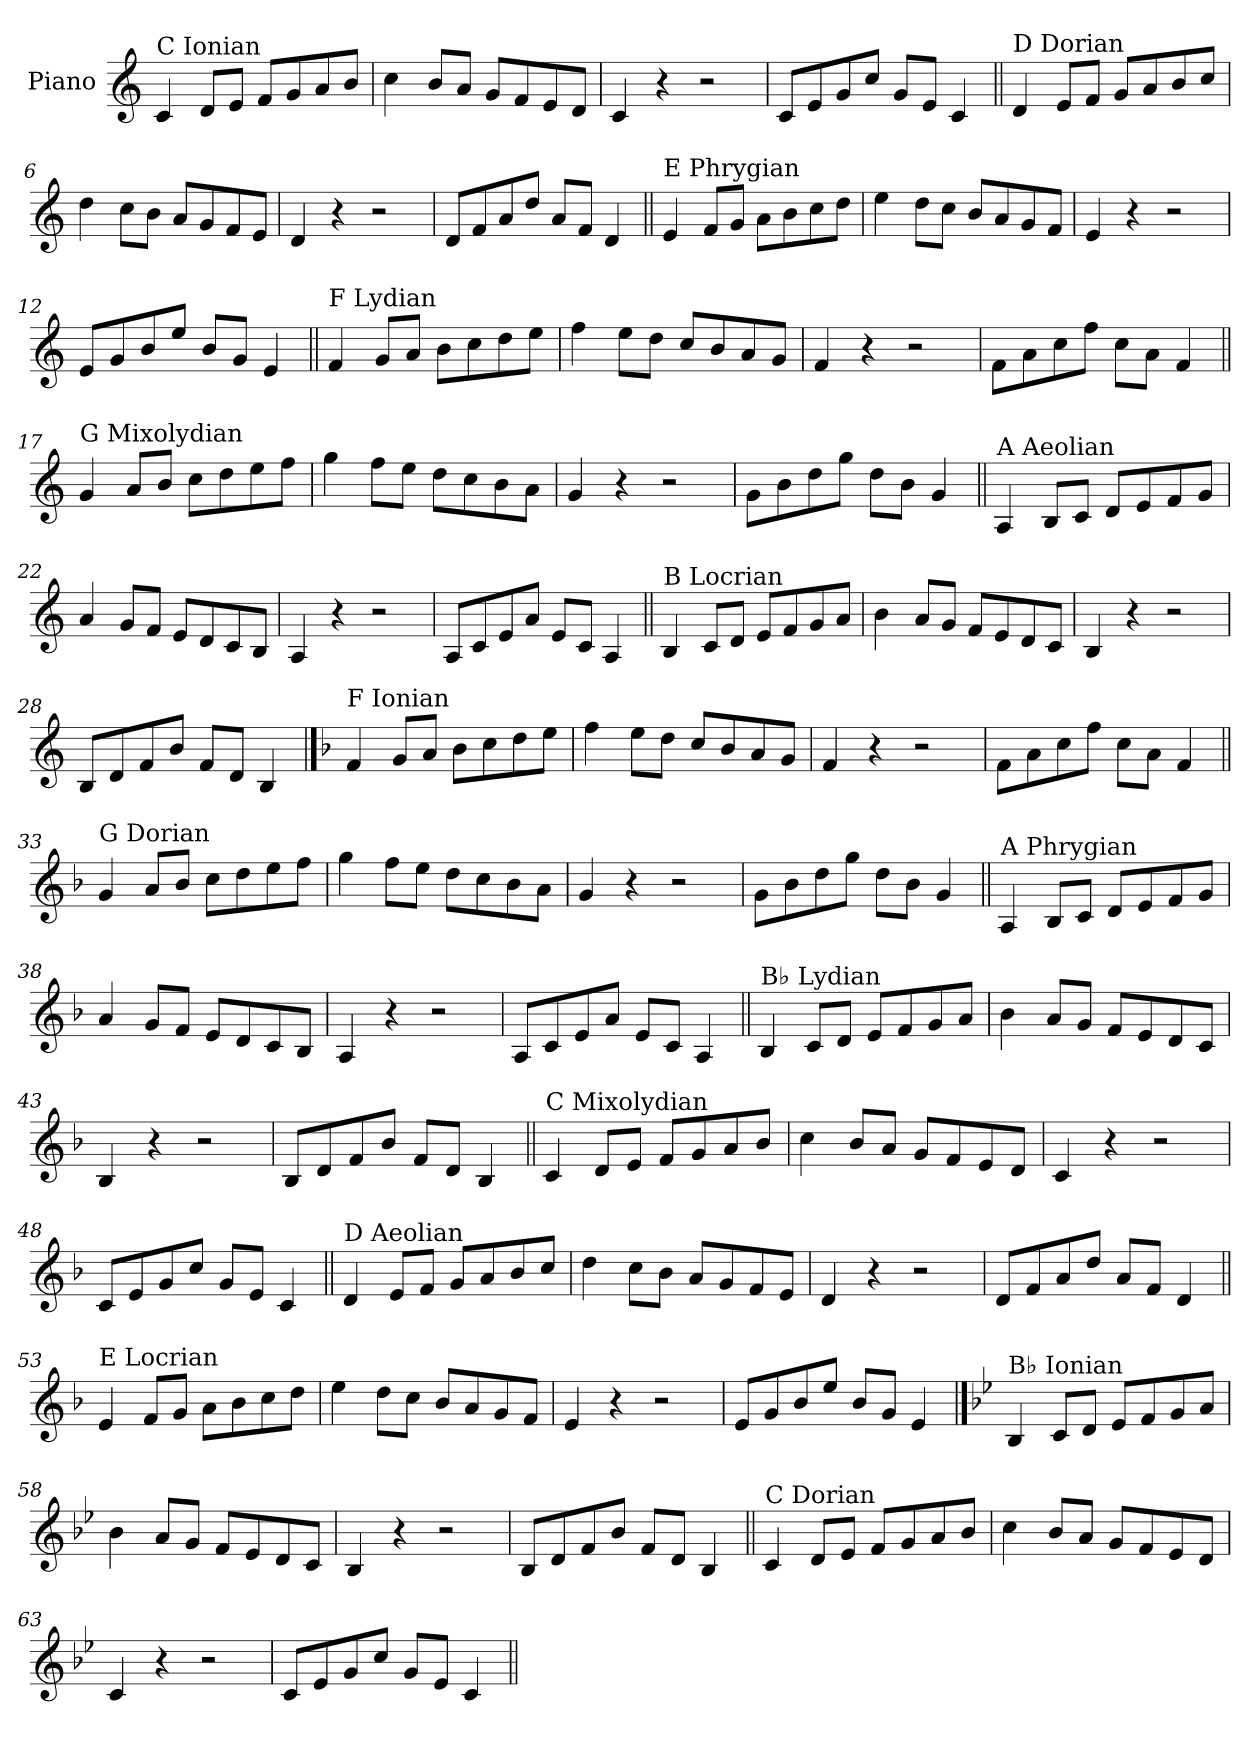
**kern
*part1
*staff1
*I"Piano
*I'Pno.
*clefG2
*k[]
=1
!LO:TX:a:t=C Ionian
4c/
8d/L
8e/J
8f/L
8g/
8a/
8b/J
=2
4cc\
8b/L
8a/J
8g/L
8f/
8e/
8d/J
=3
4c/
4r
2r
=4
8c/L
8e/
8g/
8cc/J
8g/L
8e/J
4c/
!!LO:LB:g=z
=5||
!LO:TX:a:t=D Dorian
4d/
8e/L
8f/J
8g/L
8a/
8b/
8cc/J
=6
4dd\
8cc\L
8b\J
8a/L
8g/
8f/
8e/J
=7
4d/
4r
2r
=8
8d/L
8f/
8a/
8dd/J
8a/L
8f/J
4d/
!!LO:LB:g=z
=9||
!LO:TX:a:t=E Phrygian
4e/
8f/L
8g/J
8a\L
8b\
8cc\
8dd\J
=10
4ee\
8dd\L
8cc\J
8b/L
8a/
8g/
8f/J
=11
4e/
4r
2r
=12
8e/L
8g/
8b/
8ee/J
8b/L
8g/J
4e/
!!LO:LB:g=z
=13||
!LO:TX:a:t=F Lydian
4f/
8g/L
8a/J
8b\L
8cc\
8dd\
8ee\J
=14
4ff\
8ee\L
8dd\J
8cc/L
8b/
8a/
8g/J
=15
4f/
4r
2r
=16
8f\L
8a\
8cc\
8ff\J
8cc\L
8a\J
4f/
!!LO:LB:g=z
=17||
!LO:TX:a:t=G Mixolydian
4g/
8a/L
8b/J
8cc\L
8dd\
8ee\
8ff\J
=18
4gg\
8ff\L
8ee\J
8dd\L
8cc\
8b\
8a\J
=19
4g/
4r
2r
=20
8g\L
8b\
8dd\
8gg\J
8dd\L
8b\J
4g/
!!LO:LB:g=z
=21||
!LO:TX:a:t=A Aeolian
4A/
8B/L
8c/J
8d/L
8e/
8f/
8g/J
=22
4a/
8g/L
8f/J
8e/L
8d/
8c/
8B/J
=23
4A/
4r
2r
=24
8A/L
8c/
8e/
8a/J
8e/L
8c/J
4A/
!!LO:LB:g=z
=25||
!LO:TX:a:t=B Locrian
4B/
8c/L
8d/J
8e/L
8f/
8g/
8a/J
=26
4b\
8a/L
8g/J
8f/L
8e/
8d/
8c/J
=27
4B/
4r
2r
=28
8B/L
8d/
8f/
8b/J
8f/L
8d/J
4B/
!!LO:PB:g=z
==29
*k[b-]
!LO:TX:a:t=F Ionian
4f/
8g/L
8a/J
8b-\L
8cc\
8dd\
8ee\J
=30
4ff\
8ee\L
8dd\J
8cc/L
8b-/
8a/
8g/J
=31
4f/
4r
2r
=32
8f\L
8a\
8cc\
8ff\J
8cc\L
8a\J
4f/
!!LO:LB:g=z
=33||
!LO:TX:a:t=G Dorian
4g/
8a/L
8b-/J
8cc\L
8dd\
8ee\
8ff\J
=34
4gg\
8ff\L
8ee\J
8dd\L
8cc\
8b-\
8a\J
=35
4g/
4r
2r
=36
8g\L
8b-\
8dd\
8gg\J
8dd\L
8b-\J
4g/
!!LO:LB:g=z
=37||
!LO:TX:a:t=A Phrygian
4A/
8B-/L
8c/J
8d/L
8e/
8f/
8g/J
=38
4a/
8g/L
8f/J
8e/L
8d/
8c/
8B-/J
=39
4A/
4r
2r
=40
8A/L
8c/
8e/
8a/J
8e/L
8c/J
4A/
!!LO:LB:g=z
=41||
!LO:TX:a:t=B♭ Lydian
4B-/
8c/L
8d/J
8e/L
8f/
8g/
8a/J
=42
4b-\
8a/L
8g/J
8f/L
8e/
8d/
8c/J
=43
4B-/
4r
2r
=44
8B-/L
8d/
8f/
8b-/J
8f/L
8d/J
4B-/
!!LO:LB:g=z
=45||
!LO:TX:a:t=C Mixolydian
4c/
8d/L
8e/J
8f/L
8g/
8a/
8b-/J
=46
4cc\
8b-/L
8a/J
8g/L
8f/
8e/
8d/J
=47
4c/
4r
2r
=48
8c/L
8e/
8g/
8cc/J
8g/L
8e/J
4c/
!!LO:LB:g=z
=49||
!LO:TX:a:t=D Aeolian
4d/
8e/L
8f/J
8g/L
8a/
8b-/
8cc/J
=50
4dd\
8cc\L
8b-\J
8a/L
8g/
8f/
8e/J
=51
4d/
4r
2r
=52
8d/L
8f/
8a/
8dd/J
8a/L
8f/J
4d/
!!LO:LB:g=z
=53||
!LO:TX:a:t=E Locrian
4e/
8f/L
8g/J
8a\L
8b-\
8cc\
8dd\J
=54
4ee\
8dd\L
8cc\J
8b-/L
8a/
8g/
8f/J
=55
4e/
4r
2r
=56
8e/L
8g/
8b-/
8ee/J
8b-/L
8g/J
4e/
!!LO:PB:g=z
==57
*k[b-e-]
!LO:TX:a:t=B♭ Ionian
4B-/
8c/L
8d/J
8e-/L
8f/
8g/
8a/J
=58
4b-\
8a/L
8g/J
8f/L
8e-/
8d/
8c/J
=59
4B-/
4r
2r
=60
8B-/L
8d/
8f/
8b-/J
8f/L
8d/J
4B-/
!!LO:LB:g=z
=61||
!LO:TX:a:t=C Dorian
4c/
8d/L
8e-/J
8f/L
8g/
8a/
8b-/J
=62
4cc\
8b-/L
8a/J
8g/L
8f/
8e-/
8d/J
=63
4c/
4r
2r
=64
8c/L
8e-/
8g/
8cc/J
8g/L
8e-/J
4c/
=||
*-
